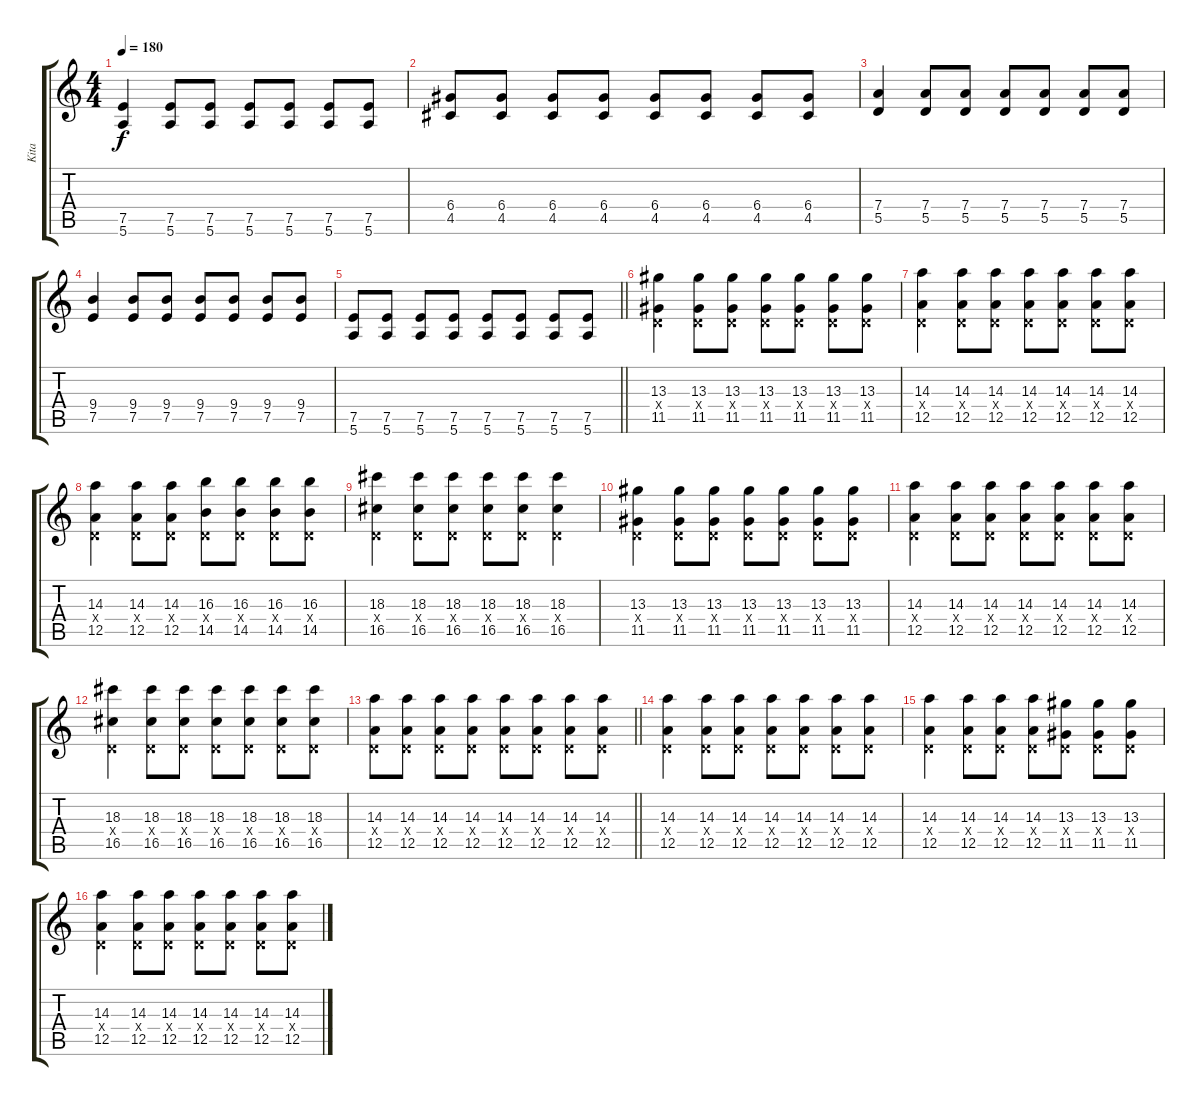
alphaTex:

\track ("Kita" "Kita") {instrument overdrivenguitar}
\staff {score tabs}
\tuning (E4 B3 G3 D3 A2 E2) {hide}
\ts (4 4)
\tempo 180
\clef g2
\ks c
(7.5 5.6).4{dy f} (7.5 5.6).8 (7.5 5.6).8 (7.5 5.6).8 (7.5 5.6).8 (7.5 5.6).8 (7.5 5.6).8 |
(6.4 4.5).8 (6.4 4.5).8 (6.4 4.5).8 (6.4 4.5).8 (6.4 4.5).8 (6.4 4.5).8 (6.4 4.5).8 (6.4 4.5).8 |
(7.4 5.5).4 (7.4 5.5).8 (7.4 5.5).8 (7.4 5.5).8 (7.4 5.5).8 (7.4 5.5).8 (7.4 5.5).8 |
(9.4 7.5).4 (9.4 7.5).8 (9.4 7.5).8 (9.4 7.5).8 (9.4 7.5).8 (9.4 7.5).8 (9.4 7.5).8 |
\barLineRight lightlight
(7.5 5.6).8 (7.5 5.6).8 (7.5 5.6).8 (7.5 5.6).8 (7.5 5.6).8 (7.5 5.6).8 (7.5 5.6).8 (7.5 5.6).8 |
(13.3 0.4{x} 11.5).4 (13.3 0.4{x} 11.5).8 (13.3 0.4{x} 11.5).8 (13.3 0.4{x} 11.5).8 (13.3 0.4{x} 11.5).8 (13.3 0.4{x} 11.5).8 (13.3 0.4{x} 11.5).8 |
(14.3 0.4{x} 12.5).4 (14.3 0.4{x} 12.5).8 (14.3 0.4{x} 12.5).8 (14.3 0.4{x} 12.5).8 (14.3 0.4{x} 12.5).8 (14.3 0.4{x} 12.5).8 (14.3 0.4{x} 12.5).8 |
(14.3 0.4{x} 12.5).4 (14.3 0.4{x} 12.5).8 (14.3 0.4{x} 12.5).8 (16.3 0.4{x} 14.5).8 (16.3 0.4{x} 14.5).8 (16.3 0.4{x} 14.5).8 (16.3 0.4{x} 14.5).8 |
(18.3 0.4{x} 16.5).4 (18.3 0.4{x} 16.5).8 (18.3 0.4{x} 16.5).8 (18.3 0.4{x} 16.5).8 (18.3 0.4{x} 16.5).8 (18.3 0.4{x} 16.5).4 |
(13.3 0.4{x} 11.5).4 (13.3 0.4{x} 11.5).8 (13.3 0.4{x} 11.5).8 (13.3 0.4{x} 11.5).8 (13.3 0.4{x} 11.5).8 (13.3 0.4{x} 11.5).8 (13.3 0.4{x} 11.5).8 |
(14.3 0.4{x} 12.5).4 (14.3 0.4{x} 12.5).8 (14.3 0.4{x} 12.5).8 (14.3 0.4{x} 12.5).8 (14.3 0.4{x} 12.5).8 (14.3 0.4{x} 12.5).8 (14.3 0.4{x} 12.5).8 |
(18.3 0.4{x} 16.5).4 (18.3 0.4{x} 16.5).8 (18.3 0.4{x} 16.5).8 (18.3 0.4{x} 16.5).8 (18.3 0.4{x} 16.5).8 (18.3 0.4{x} 16.5).8 (18.3 0.4{x} 16.5).8 |
\barLineRight lightlight
(14.3 0.4{x} 12.5).8 (14.3 0.4{x} 12.5).8 (14.3 0.4{x} 12.5).8 (14.3 0.4{x} 12.5).8 (14.3 0.4{x} 12.5).8 (14.3 0.4{x} 12.5).8 (14.3 0.4{x} 12.5).8 (14.3 0.4{x} 12.5).8 |
(14.3 0.4{x} 12.5).4 (14.3 0.4{x} 12.5).8 (14.3 0.4{x} 12.5).8 (14.3 0.4{x} 12.5).8 (14.3 0.4{x} 12.5).8 (14.3 0.4{x} 12.5).8 (14.3 0.4{x} 12.5).8 |
(14.3 0.4{x} 12.5).4 (14.3 0.4{x} 12.5).8 (14.3 0.4{x} 12.5).8 (14.3 0.4{x} 12.5).8 (13.3 0.4{x} 11.5).8 (13.3 0.4{x} 11.5).8 (13.3 0.4{x} 11.5).8 |
(14.3 0.4{x} 12.5).4 (14.3 0.4{x} 12.5).8 (14.3 0.4{x} 12.5).8 (14.3 0.4{x} 12.5).8 (14.3 0.4{x} 12.5).8 (14.3 0.4{x} 12.5).8 (14.3 0.4{x} 12.5).8
